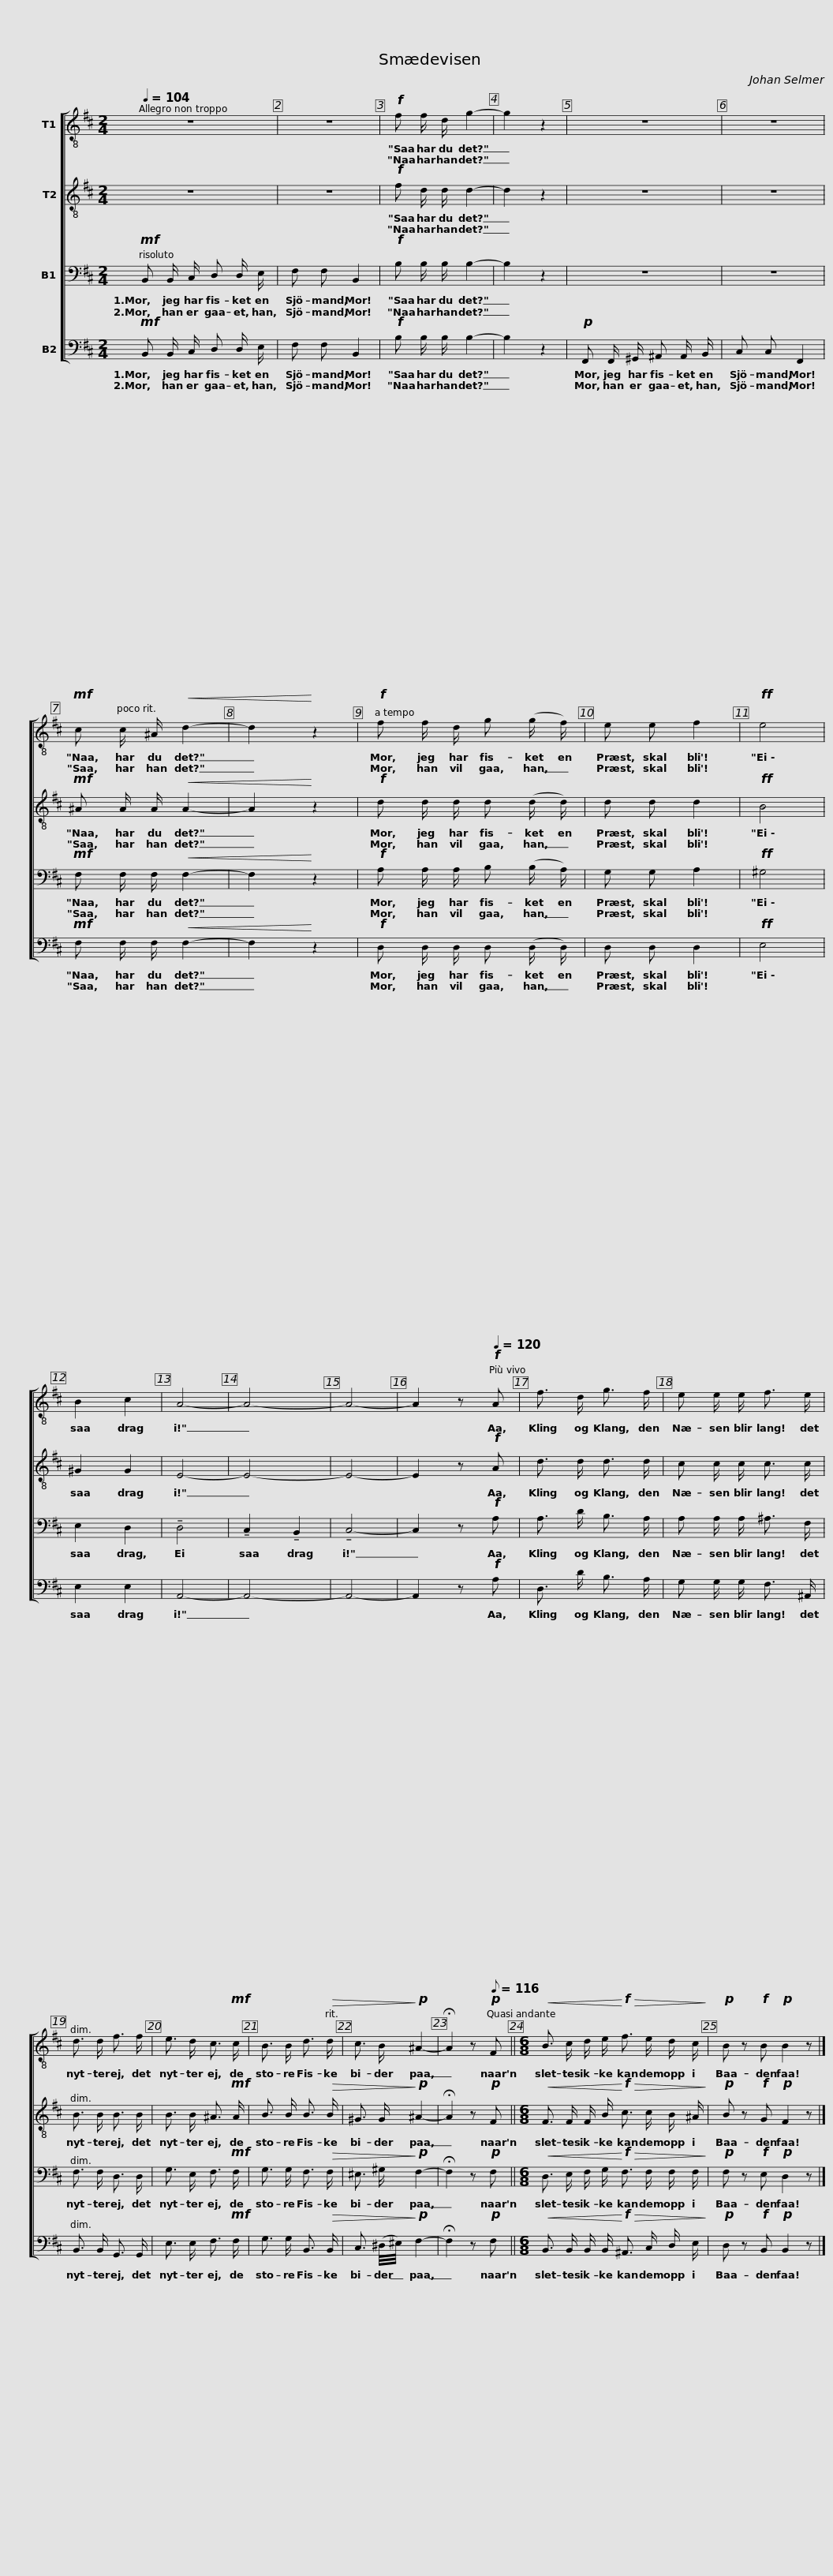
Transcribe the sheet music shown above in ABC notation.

X:1
%%score [ 1 2 3 4 ]
L:1/8
Q:1/4=104
M:2/4
I:linebreak $
K:D
V:1 treble-8
V:2 treble-8
V:3 bass
V:4 bass
V:1
 z4 | z4 |!f! f f/ d/ g2- | g2 z2 | z4 | %5
 z4 |!mf! c c/ ^A/!<(! d2- |$ d2!<)! z2 |!f! f f/ d/ g (g/ f/) | e e f2 | %10
!ff! e4 | B2 c2 | A4- | A4- | A4- | %15
 A2 z[Q:1/4=120]!f! A | f3/2 d/ g3/2 f/ | e e/ e/ f3/2 e/ |$ d3/2 d/ f3/2 f/ | e3/2 d/ c3/2!mf! c/ | %20
 B3/2 B/ d3/2!>(! d/ | c3/2 B/!>)!!p! ^A2- | !fermata!A2 z!p![Q:1/8=116] F ||[M:6/8]!<(! B3/2 c/ d/ e/!<)!!f!!>(! f3/2 e/ d/ c/!>)! |!p! B z!f! B!p! B2 z |] %25
V:2
 z4 | z4 |!f! f d/ d/ d2- | d2 z2 | z4 | %5
 z4 |!mf! ^A A/ A/!<(! A2- |$ A2!<)! z2 |!f! d d/ d/ d (d/ d/) | d d d2 | %10
!ff! B4 | ^G2 G2 | E4- | E4- | E4- | %15
 E2 z!f! A | d3/2 d/ d3/2 d/ | c c/ c/ c3/2 c/ |$ B3/2 B/ B3/2 B/ | B3/2 B/ ^A3/2!mf! A/ | %20
 B3/2 B/ B3/2!>(! B/ | ^G3/2 G/!>)!!p! ^A2- | !fermata!A2 z!p! F ||[M:6/8]!<(! F3/2 F/ F/ B/!<)!!f!!>(! c3/2 c/ B/ ^A/!>)! |!p! B z!f! G!p! F2 z |] %25
V:3
!mf! B,, B,,/ C,/ D, D,/ E,/ | F, F, B,,2 |!f! B, B,/ B,/ B,2- | B,2 z2 | z4 | %5
 z4 |!mf! F, F,/ F,/!<(! F,2- |$ F,2!<)! z2 |!f! A, A,/ A,/ B, (B,/ A,/) | G, G, A,2 | %10
!ff! ^G,4 | E,2 D,2 | !tenuto!D,4 | !tenuto!C,2 !tenuto!B,,2 | !tenuto!C,4- | %15
 C,2 z!f! A, | A,3/2 D/ B,3/2 A,/ | A, A,/ A,/ ^A,3/2 F,/ |$ F,3/2 F,/ D,3/2 D,/ | G,3/2 E,/ F,3/2!mf! F,/ | %20
 G,3/2 G,/ F,3/2!>(! F,/ | ^E,3/2 ^G,/!>)!!p! F,2- | !fermata!F,2 z!p! F, ||[M:6/8]!<(! D,3/2 E,/ F,/ G,/!<)!!f!!>(! F,3/2 F,/ F,/ F,/!>)! |!p! F, z!f! E,!p! D,2 z |] %25
V:4
!mf! B,, B,,/ C,/ D, D,/ E,/ | F, F, B,,2 |!f! B, B,/ B,/ B,2- | B,2 z2 |!p! F,, F,,/ ^G,,/ ^A,, A,,/ B,,/ | %5
 C, C, F,,2 |!mf! F, F,/ F,/!<(! F,2- |$ F,2!<)! z2 |!f! D, D,/ D,/ D, (D,/ D,/) | D, D, D,2 | %10
!ff! E,4 | E,2 E,2 | A,,4- | A,,4- | A,,4- | %15
 A,,2 z!f! A, | D,3/2 D/ B,3/2 A,/ | G, G,/ G,/ F,3/2 ^A,,/ |$ B,,3/2 B,,/ G,,3/2 G,,/ | E,3/2 E,/ F,3/2!mf! F,/ | %20
 G,3/2 G,/ B,,3/2!>(! B,,/ | C,3/2 (^D,/4^E,/4)!>)!!p! F,2- | !fermata!F,2 z!p! F, ||[M:6/8]!<(! B,,3/2 B,,/ B,,/ B,,/!<)!!f!!>(! ^A,,3/2 C,/ D,/ E,/!>)! |!p! D, z!f! B,,!p! B,,2 z |] %25
